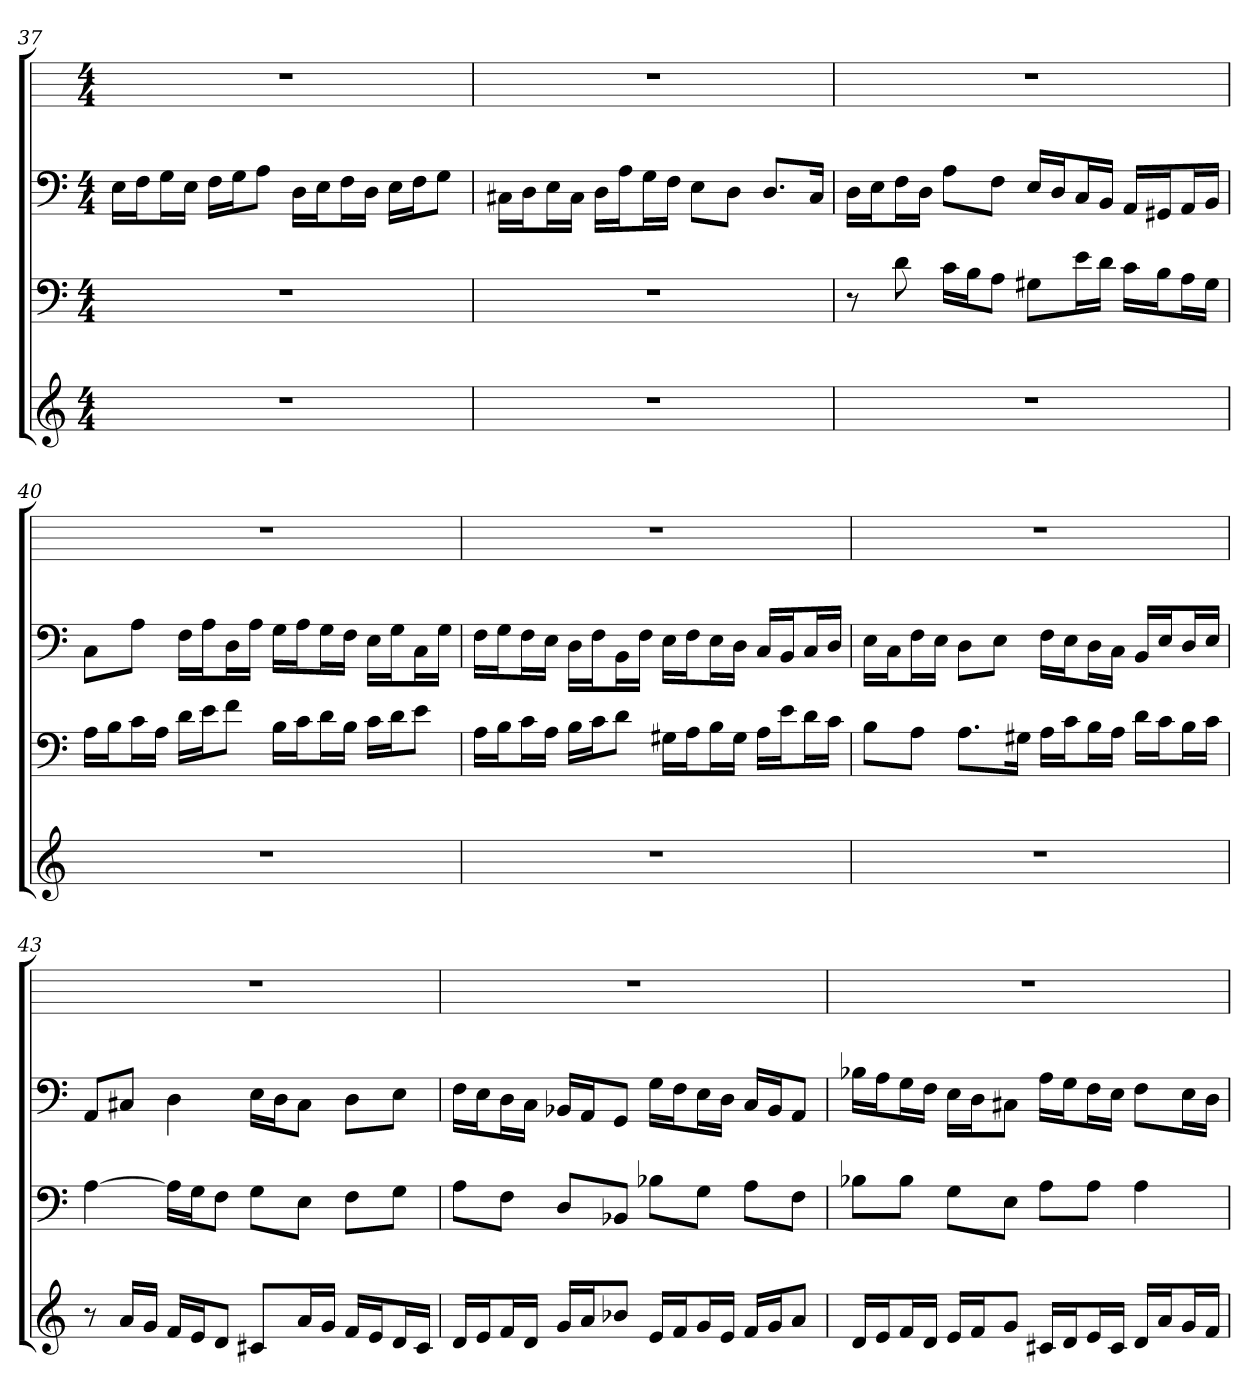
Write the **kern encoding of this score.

**kern	**kern	**kern	**kern
*part4	*part3	*part2	*part1
*staff4	*staff3	*staff2	*staff1
*k[]	*k[]	*k[]	*k[]
*M4/4	*M4/4	*M4/4	*M4/4
=37	=37	=37	=37
1r	1r	16ELL	1r
.	.	16FJ	.
.	.	16GL	.
.	.	16EJJ	.
.	.	16FLL	.
.	.	16GJ	.
.	.	8AJ	.
.	.	16DLL	.
.	.	16EJ	.
.	.	16FL	.
.	.	16DJJ	.
.	.	16ELL	.
.	.	16FJ	.
.	.	8GJ	.
=38	=38	=38	=38
1r	1r	16C#XLL	1r
.	.	16DJ	.
.	.	16EL	.
.	.	16C#JJ	.
.	.	16DLL	.
.	.	16AJ	.
.	.	16GL	.
.	.	16FJJ	.
.	.	8EL	.
.	.	8DJ	.
.	.	8.DL	.
.	.	16C#Jk	.
=39	=39	=39	=39
1r	8r	16DLL	1r
.	.	16EJ	.
.	8d	16FL	.
.	.	16DJJ	.
.	16cLL	8AL	.
.	16BJ	.	.
.	8AJ	8FJ	.
.	8G#XL	16ELL	.
.	.	16DJ	.
.	16eL	16CL	.
.	16dJJ	16BBJJ	.
.	16cLL	16AALL	.
.	16BJ	16GG#XJ	.
.	16AL	16AAL	.
.	16G#JJ	16BBJJ	.
=40	=40	=40	=40
1r	16ALL	8CL	1r
.	16BJ	.	.
.	16cL	8AJ	.
.	16AJJ	.	.
.	16dLL	16FLL	.
.	16eJ	16AJ	.
.	8fJ	16DL	.
.	.	16AJJ	.
.	16BLL	16GLL	.
.	16cJ	16AJ	.
.	16dL	16GL	.
.	16BJJ	16FJJ	.
.	16cLL	16ELL	.
.	16dJ	16GJ	.
.	8eJ	16CL	.
.	.	16GJJ	.
=41	=41	=41	=41
1r	16ALL	16FLL	1r
.	16BJ	16GJ	.
.	16cL	16FL	.
.	16AJJ	16EJJ	.
.	16BLL	16DLL	.
.	16cJ	16FJ	.
.	8dJ	16BBL	.
.	.	16FJJ	.
.	16G#XLL	16ELL	.
.	16AJ	16FJ	.
.	16BL	16EL	.
.	16G#JJ	16DJJ	.
.	16ALL	16CLL	.
.	16eJ	16BBJ	.
.	16dL	16CL	.
.	16cJJ	16DJJ	.
=42	=42	=42	=42
1r	8BL	16ELL	1r
.	.	16CJ	.
.	8AJ	16FL	.
.	.	16EJJ	.
.	8.AL	8DL	.
.	.	8EJ	.
.	16G#XJk	.	.
.	16ALL	16FLL	.
.	16cJ	16EJ	.
.	16BL	16DL	.
.	16AJJ	16CJJ	.
.	16dLL	16BBLL	.
.	16cJ	16EJ	.
.	16BL	16DL	.
.	16cJJ	16EJJ	.
=43	=43	=43	=43
8r	[4A	8AAL	1r
16aLL	.	8C#XJ	.
16gJJ	.	.	.
16fLL	16ALL]	4D	.
16eJ	16GJ	.	.
8dJ	8FJ	.	.
8c#XL	8GL	16ELL	.
.	.	16DJ	.
16aL	8EJ	8C#J	.
16gJJ	.	.	.
16fLL	8FL	8DL	.
16eJ	.	.	.
16dL	8GJ	8EJ	.
16c#JJ	.	.	.
=44	=44	=44	=44
16dLL	8AL	16FLL	1r
16eJ	.	16EJ	.
16fL	8FJ	16DL	.
16dJJ	.	16CJJ	.
16gLL	8DL	16BB-XLL	.
16aJ	.	16AAJ	.
8b-XJ	8BB-XJ	8GGJ	.
16eLL	8B-XL	16GLL	.
16fJ	.	16FJ	.
16gL	8GJ	16EL	.
16eJJ	.	16DJJ	.
16fLL	8AL	16CLL	.
16gJ	.	16BB-J	.
8aJ	8FJ	8AAJ	.
=45	=45	=45	=45
16dLL	8B-XL	16B-XLL	1r
16eJ	.	16AJ	.
16fL	8B-J	16GL	.
16dJJ	.	16FJJ	.
16eLL	8GL	16ELL	.
16fJ	.	16DJ	.
8gJ	8EJ	8C#XJ	.
16c#XLL	8AL	16ALL	.
16dJ	.	16GJ	.
16eL	8AJ	16FL	.
16c#JJ	.	16EJJ	.
16dLL	4A	8FL	.
16aJ	.	.	.
16gL	.	16EL	.
16fJJ	.	16DJJ	.
=	=	=	=
*-	*-	*-	*-
